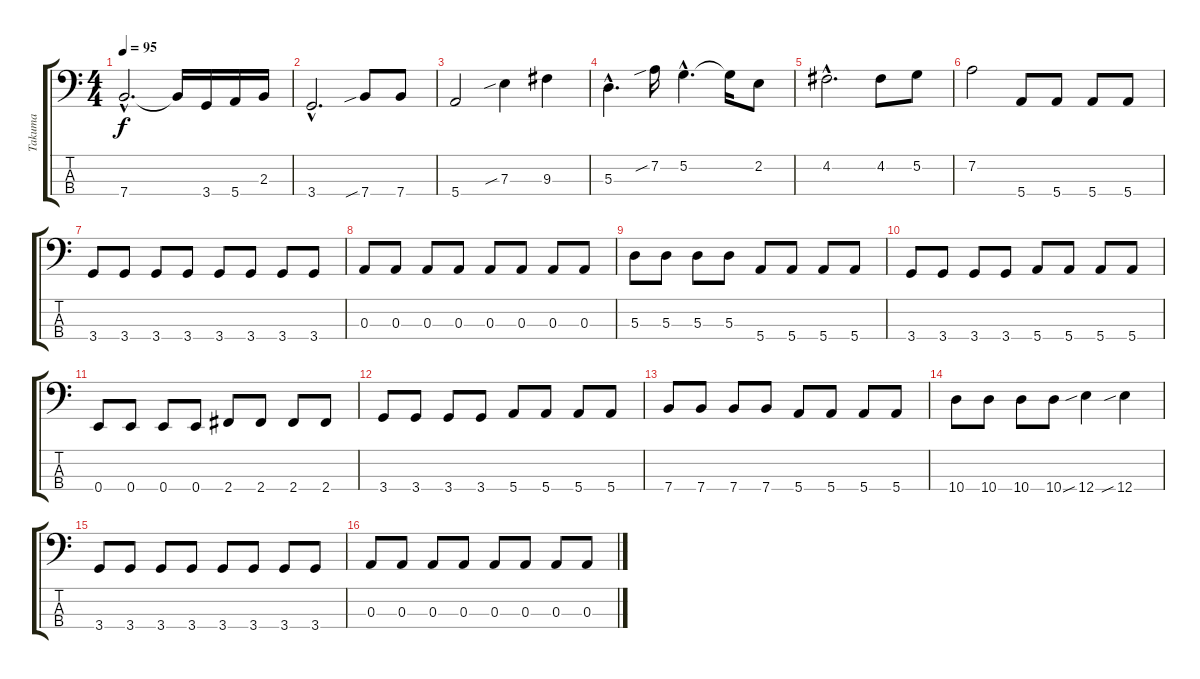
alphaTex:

\track ("Takuma" "Takuma") {instrument electricbassfinger}
\staff {score tabs}
\tuning (G2 D2 A1 E1) {hide}
\ts (4 4)
\tempo 95
\clef f4
\ks c
7.4{hac}.2{d dy f} 7.4{t}.16 3.4.16 5.4.16 2.3.16 |
3.4{hac}.2{d} 7.4{sib}.8 7.4.8 |
5.4.2 7.3{sib}.4 9.3.4 |
5.3{hac}.4{d} 7.2{sib}.16 5.2{hac}.4{d} 5.2{t}.16 2.2.8 |
4.2{hac}.2{d} 4.2.8 5.2.8 |
7.2.2 5.4.8 5.4.8 5.4.8 5.4.8 |
3.4.8 3.4.8 3.4.8 3.4.8 3.4.8 3.4.8 3.4.8 3.4.8 |
0.3.8 0.3.8 0.3.8 0.3.8 0.3.8 0.3.8 0.3.8 0.3.8 |
5.3.8 5.3.8 5.3.8 5.3.8 5.4.8 5.4.8 5.4.8 5.4.8 |
3.4.8 3.4.8 3.4.8 3.4.8 5.4.8 5.4.8 5.4.8 5.4.8 |
0.4.8 0.4.8 0.4.8 0.4.8 2.4.8 2.4.8 2.4.8 2.4.8 |
3.4.8 3.4.8 3.4.8 3.4.8 5.4.8 5.4.8 5.4.8 5.4.8 |
7.4.8 7.4.8 7.4.8 7.4.8 5.4.8 5.4.8 5.4.8 5.4.8 |
10.4.8 10.4.8 10.4.8 10.4.8 12.4{sib}.4 12.4{sib}.4 |
3.4.8 3.4.8 3.4.8 3.4.8 3.4.8 3.4.8 3.4.8 3.4.8 |
0.3.8 0.3.8 0.3.8 0.3.8 0.3.8 0.3.8 0.3.8 0.3.8
